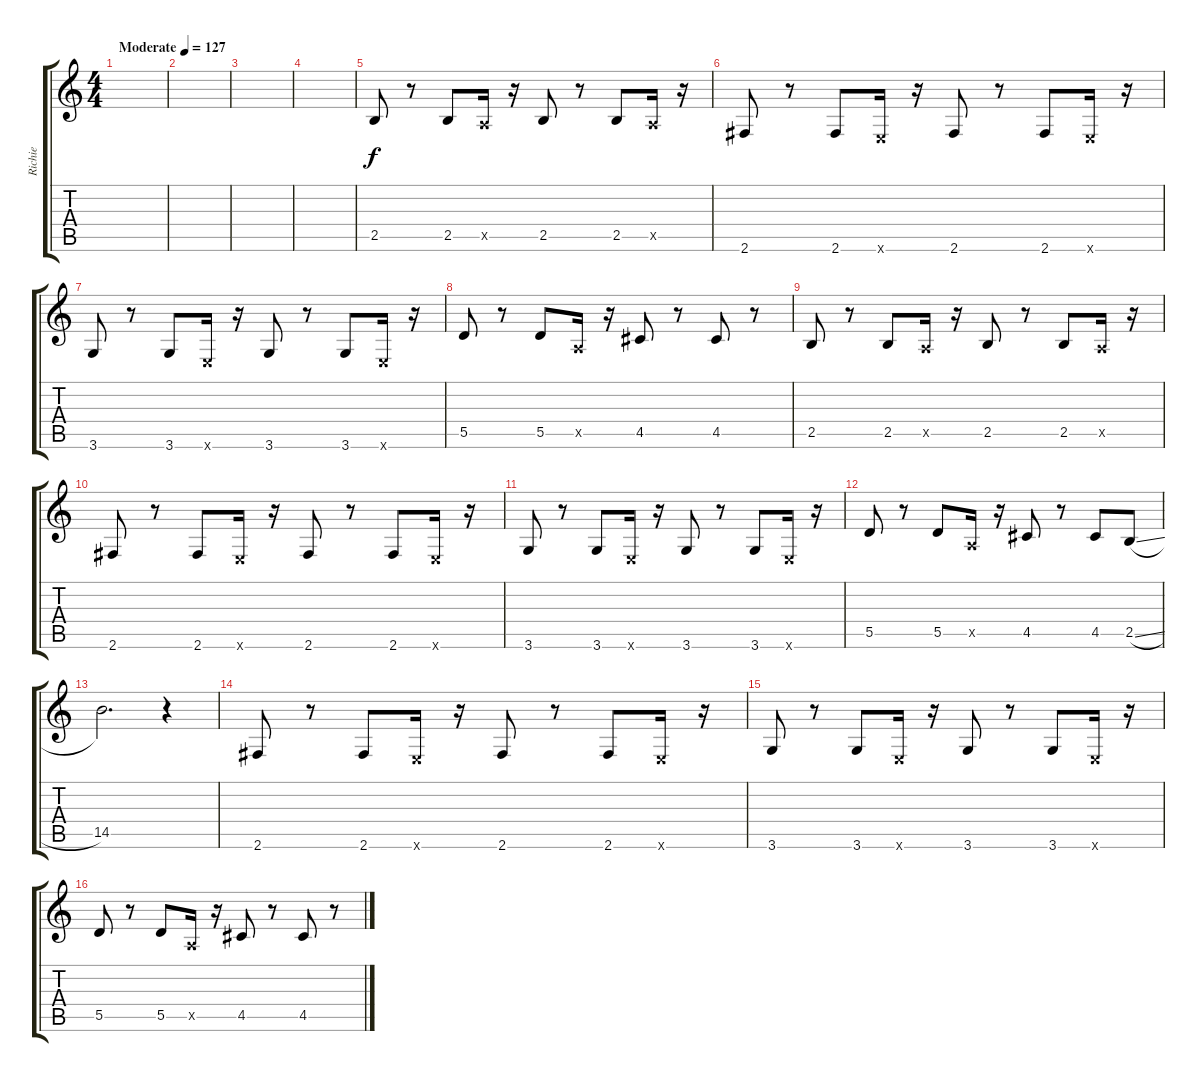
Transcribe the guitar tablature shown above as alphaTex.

\track ("Richie" "Richie") {instrument electricbassfinger}
\staff {score tabs}
\tuning (E4 B3 G3 D3 A2 E2) {hide}
\ts (4 4)
\tempo (127 "Moderate")
\clef g2
\ks c
|
|
|
|
2.5.8 r.8 2.5.8 0.5{x}.16 r.16 2.5.8 r.8 2.5.8 0.5{x}.16 r.16 |
2.6.8 r.8 2.6.8 0.6{x}.16 r.16 2.6.8 r.8 2.6.8 0.6{x}.16 r.16 |
3.6.8 r.8 3.6.8 0.6{x}.16 r.16 3.6.8 r.8 3.6.8 0.6{x}.16 r.16 |
5.5.8 r.8 5.5.8 0.5{x}.16 r.16 4.5.8 r.8 4.5.8 r.8 |
2.5.8 r.8 2.5.8 0.5{x}.16 r.16 2.5.8 r.8 2.5.8 0.5{x}.16 r.16 |
2.6.8 r.8 2.6.8 0.6{x}.16 r.16 2.6.8 r.8 2.6.8 0.6{x}.16 r.16 |
3.6.8 r.8 3.6.8 0.6{x}.16 r.16 3.6.8 r.8 3.6.8 0.6{x}.16 r.16 |
5.5.8 r.8 5.5.8 0.5{x}.16 r.16 4.5.8 r.8 4.5.8 2.5{sl}.8 |
14.5.2{d} r.4 |
2.6.8 r.8 2.6.8 0.6{x}.16 r.16 2.6.8 r.8 2.6.8 0.6{x}.16 r.16 |
3.6.8 r.8 3.6.8 0.6{x}.16 r.16 3.6.8 r.8 3.6.8 0.6{x}.16 r.16 |
5.5.8 r.8 5.5.8 0.5{x}.16 r.16 4.5.8 r.8 4.5.8 r.8
